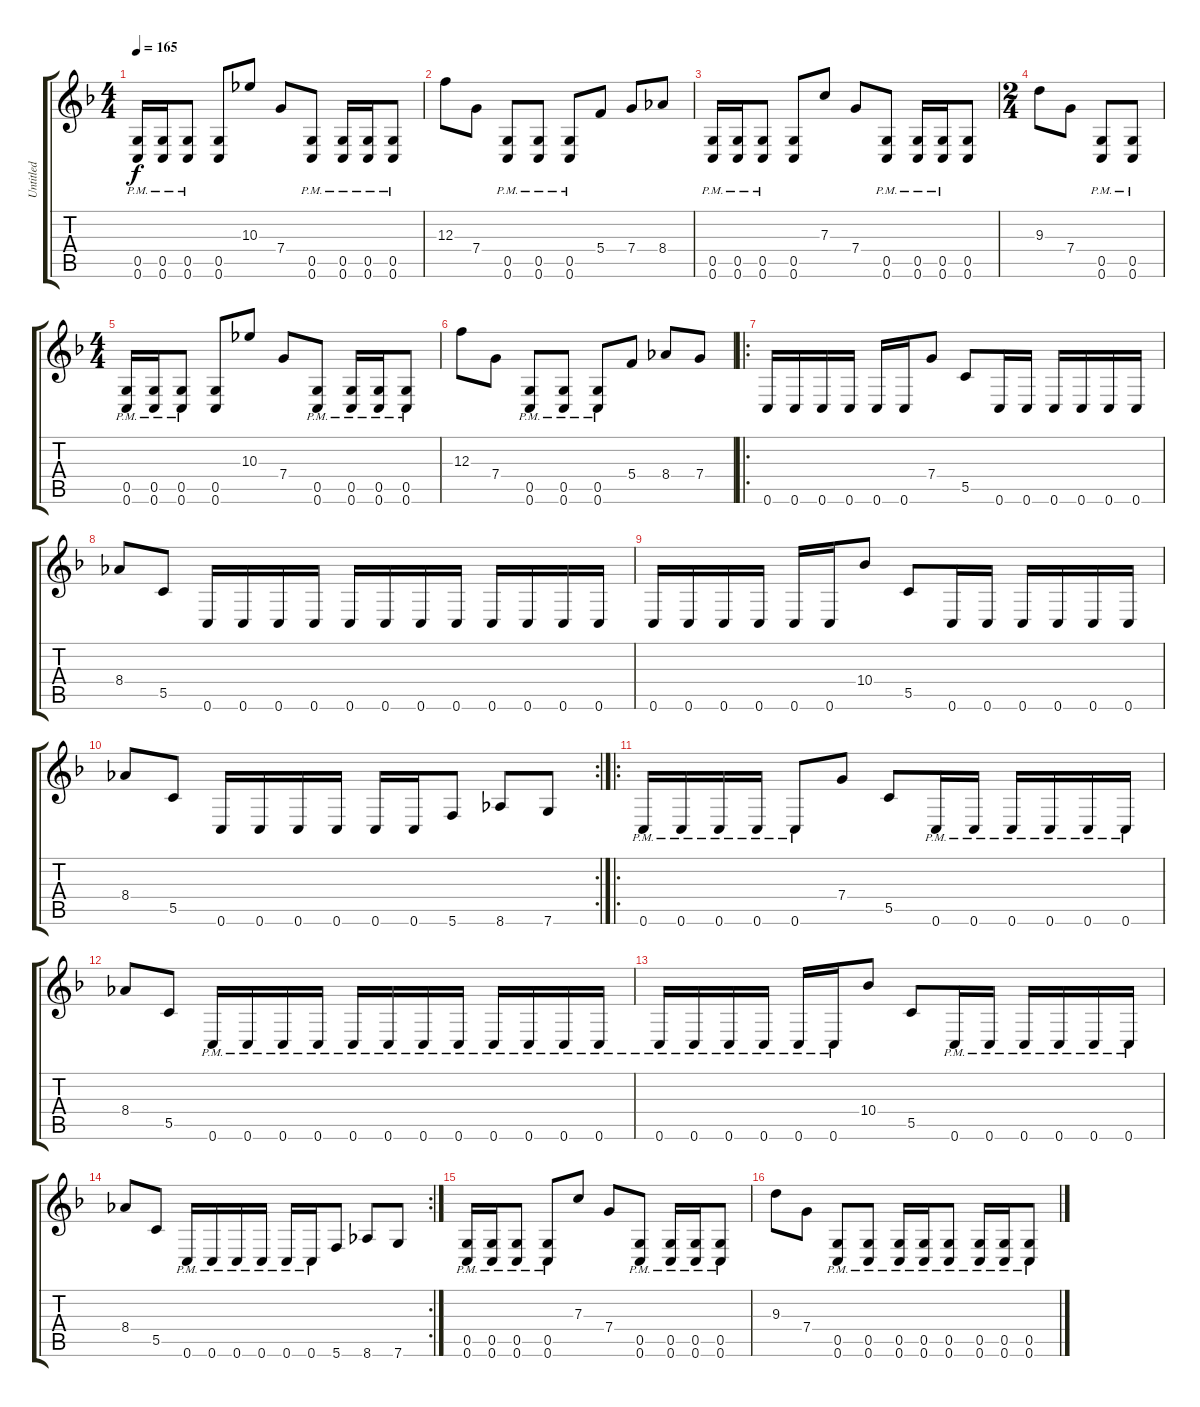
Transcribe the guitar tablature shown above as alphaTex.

\track ("Untitled" "Untitled") {instrument distortionguitar}
\staff {score tabs}
\tuning (D4 A3 F3 C3 G2 C2) {hide}
\ts (4 4)
\tempo 165
\clef g2
\ks f
(0.5{pm} 0.6{pm}).16{dy f} (0.5{pm} 0.6{pm}).16 (0.5{pm} 0.6{pm}).8 (0.5 0.6).8 10.3.8 7.4.8 (0.5{pm} 0.6{pm}).8 (0.5{pm} 0.6{pm}).16 (0.5{pm} 0.6{pm}).16 (0.5{pm} 0.6{pm}).8 |
12.3.8 7.4.8 (0.5{pm} 0.6{pm}).8 (0.5{pm} 0.6{pm}).8 (0.5{pm} 0.6{pm}).8 5.4.8 7.4.8 8.4.8 |
(0.5{pm} 0.6{pm}).16 (0.5{pm} 0.6{pm}).16 (0.5{pm} 0.6{pm}).8 (0.5 0.6).8 7.3.8 7.4.8 (0.5{pm} 0.6{pm}).8 (0.5{pm} 0.6{pm}).16 (0.5{pm} 0.6{pm}).16 (0.5 0.6).8 |
\ts (2 4)
9.3.8 7.4.8 (0.5{pm} 0.6{pm}).8 (0.5{pm} 0.6{pm}).8 |
\ts (4 4)
(0.5{pm} 0.6{pm}).16 (0.5{pm} 0.6{pm}).16 (0.5{pm} 0.6{pm}).8 (0.5 0.6).8 10.3.8 7.4.8 (0.5{pm} 0.6{pm}).8 (0.5{pm} 0.6{pm}).16 (0.5{pm} 0.6{pm}).16 (0.5{pm} 0.6{pm}).8 |
12.3.8 7.4.8 (0.5{pm} 0.6{pm}).8 (0.5{pm} 0.6{pm}).8 (0.5{pm} 0.6{pm}).8 5.4.8 8.4.8 7.4.8 |
\ro
0.6.16 0.6.16 0.6.16 0.6.16 0.6.16 0.6.16 7.4.8 5.5.8 0.6.16 0.6.16 0.6.16 0.6.16 0.6.16 0.6.16 |
8.4.8 5.5.8 0.6.16 0.6.16 0.6.16 0.6.16 0.6.16 0.6.16 0.6.16 0.6.16 0.6.16 0.6.16 0.6.16 0.6.16 |
0.6.16 0.6.16 0.6.16 0.6.16 0.6.16 0.6.16 10.4.8 5.5.8 0.6.16 0.6.16 0.6.16 0.6.16 0.6.16 0.6.16 |
\rc 2
8.4.8 5.5.8 0.6.16 0.6.16 0.6.16 0.6.16 0.6.16 0.6.16 5.6.8 8.6.8 7.6.8 |
\ro
0.6{pm}.16 0.6{pm}.16 0.6{pm}.16 0.6{pm}.16 0.6{pm}.8 7.4.8 5.5.8 0.6{pm}.16 0.6{pm}.16 0.6{pm}.16 0.6{pm}.16 0.6{pm}.16 0.6{pm}.16 |
8.4.8 5.5.8 0.6{pm}.16 0.6{pm}.16 0.6{pm}.16 0.6{pm}.16 0.6{pm}.16 0.6{pm}.16 0.6{pm}.16 0.6{pm}.16 0.6{pm}.16 0.6{pm}.16 0.6{pm}.16 0.6{pm}.16 |
0.6{pm}.16 0.6{pm}.16 0.6{pm}.16 0.6{pm}.16 0.6{pm}.16 0.6{pm}.16 10.4.8 5.5.8 0.6{pm}.16 0.6{pm}.16 0.6{pm}.16 0.6{pm}.16 0.6{pm}.16 0.6{pm}.16 |
\rc 2
8.4.8 5.5.8 0.6{pm}.16 0.6{pm}.16 0.6{pm}.16 0.6{pm}.16 0.6{pm}.16 0.6{pm}.16 5.6.8 8.6.8 7.6.8 |
(0.5{pm} 0.6{pm}).16 (0.5{pm} 0.6{pm}).16 (0.5{pm} 0.6{pm}).8 (0.5{pm} 0.6{pm}).8 7.3.8 7.4.8 (0.5{pm} 0.6{pm}).8 (0.5{pm} 0.6{pm}).16 (0.5{pm} 0.6{pm}).16 (0.5{pm} 0.6{pm}).8 |
9.3.8 7.4.8 (0.5{pm} 0.6{pm}).8 (0.5{pm} 0.6{pm}).8 (0.5{pm} 0.6{pm}).16 (0.5{pm} 0.6{pm}).16 (0.5{pm} 0.6{pm}).8 (0.5{pm} 0.6{pm}).16 (0.5{pm} 0.6{pm}).16 (0.5{pm} 0.6{pm}).8
